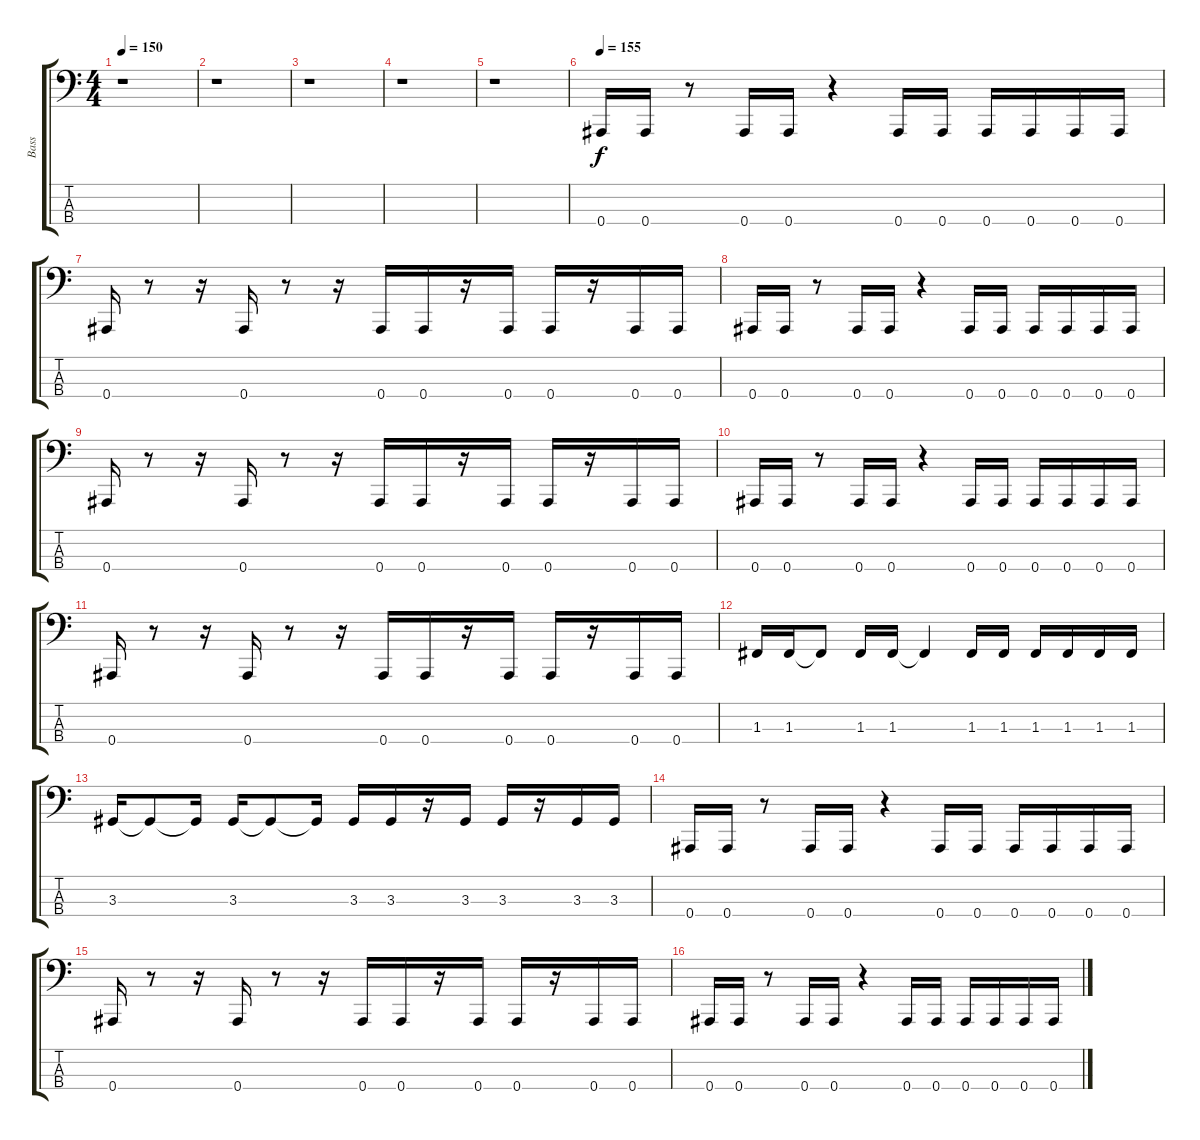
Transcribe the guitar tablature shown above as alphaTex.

\track ("Bass" "Bass") {instrument electricbasspick}
\staff {score tabs}
\tuning (Eb2 Bb1 F1 Bb0) {hide}
\ts (4 4)
\tempo 150
\clef f4
\ks c
r.1{dy f} |
r.1 |
r.1 |
r.1 |
r.1 |
\tempo 155
0.4.16 0.4.16 r.8 0.4.16 0.4.16 r.4 0.4.16 0.4.16 0.4.16 0.4.16 0.4.16 0.4.16 |
0.4.16 r.8 r.16 0.4.16 r.8 r.16 0.4.16 0.4.16 r.16 0.4.16 0.4.16 r.16 0.4.16 0.4.16 |
0.4.16 0.4.16 r.8 0.4.16 0.4.16 r.4 0.4.16 0.4.16 0.4.16 0.4.16 0.4.16 0.4.16 |
0.4.16 r.8 r.16 0.4.16 r.8 r.16 0.4.16 0.4.16 r.16 0.4.16 0.4.16 r.16 0.4.16 0.4.16 |
0.4.16 0.4.16 r.8 0.4.16 0.4.16 r.4 0.4.16 0.4.16 0.4.16 0.4.16 0.4.16 0.4.16 |
0.4.16 r.8 r.16 0.4.16 r.8 r.16 0.4.16 0.4.16 r.16 0.4.16 0.4.16 r.16 0.4.16 0.4.16 |
1.3.16 1.3.16 1.3{t}.8 1.3.16 1.3.16 1.3{t}.4 1.3.16 1.3.16 1.3.16 1.3.16 1.3.16 1.3.16 |
3.3.16 3.3{t}.8 3.3{t}.16 3.3.16 3.3{t}.8 3.3{t}.16 3.3.16 3.3.16 r.16 3.3.16 3.3.16 r.16 3.3.16 3.3.16 |
0.4.16 0.4.16 r.8 0.4.16 0.4.16 r.4 0.4.16 0.4.16 0.4.16 0.4.16 0.4.16 0.4.16 |
0.4.16 r.8 r.16 0.4.16 r.8 r.16 0.4.16 0.4.16 r.16 0.4.16 0.4.16 r.16 0.4.16 0.4.16 |
0.4.16 0.4.16 r.8 0.4.16 0.4.16 r.4 0.4.16 0.4.16 0.4.16 0.4.16 0.4.16 0.4.16
